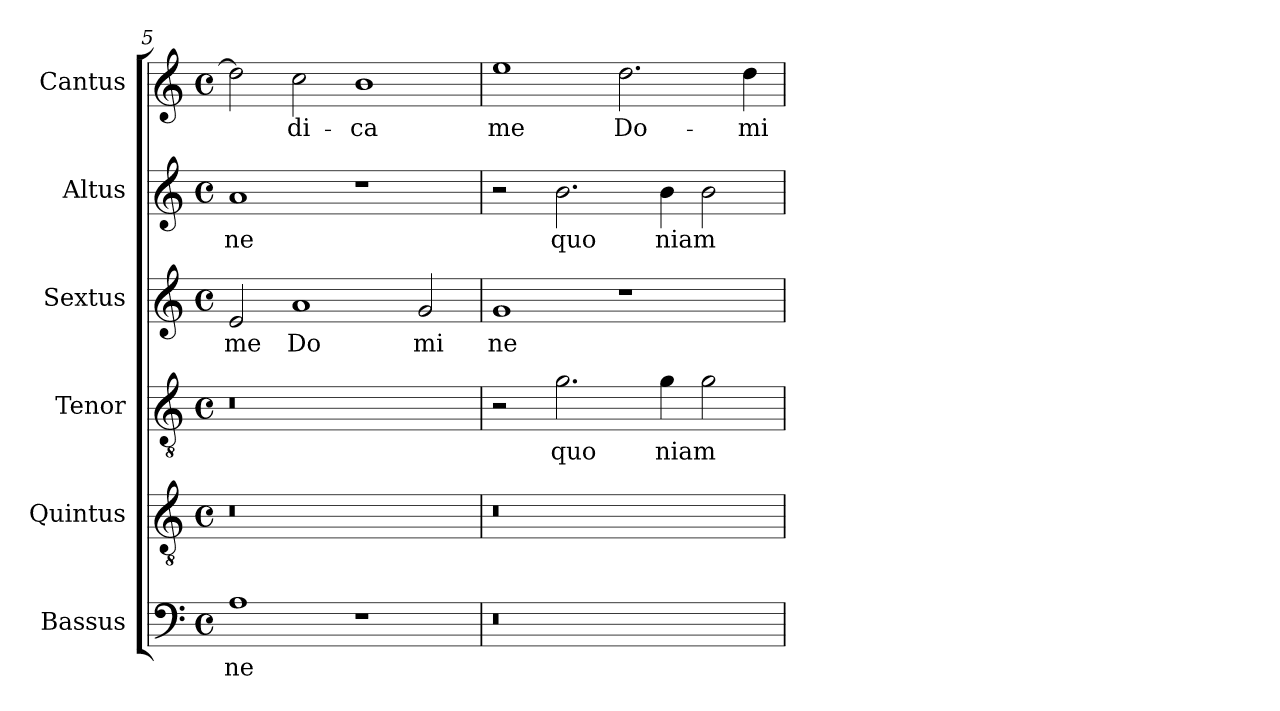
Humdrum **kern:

**kern	**text	**kern	**kern	**text	**kern	**text	**kern	**text	**kern	**text
*part6	*part6	*part5	*part4	*part4	*part3	*part3	*part2	*part2	*part1	*part1
*staff6	*staff6	*staff5	*staff4	*staff4	*staff3	*staff3	*staff2	*staff2	*staff1	*staff1
*I"Bassus	*	*I"Quintus	*I"Tenor	*	*I"Sextus	*	*I"Altus	*	*I"Cantus	*
*clefF4	*	*clefGv2	*clefGv2	*	*clefG2	*	*clefG2	*	*clefG2	*
*M4/4	*	*M4/4	*M4/4	*	*M4/4	*	*M4/4	*	*M4/4	*
*met(c)	*	*met(c)	*met(c)	*	*met(c)	*	*met(c)	*	*met(c)	*
=5	=5	=5	=5	=5	=5	=5	=5	=5	=5	=5
!	!LO:LY:b:cj	!	!	!	!	!LO:LY:b:cj	!	!LO:LY:b:cj	!	!
1A	-ne	0r	0r	.	2e/	me	1a	ne	2dd\]	.
!	!	!	!	!	!	!LO:LY:b:cj	!	!	!	!LO:LY:b:cj
.	.	.	.	.	1a	Do	.	.	2cc\	-di-
!	!	!	!	!	!	!	!	!	!	!LO:LY:b:cj
1r	.	.	.	.	.	.	1r	.	1b	-ca
!	!	!	!	!	!	!LO:LY:b:cj	!	!	!	!
.	.	.	.	.	2g/	mi	.	.	.	.
=6	=6	=6	=6	=6	=6	=6	=6	=6	=6	=6
!	!	!	!	!	!	!LO:LY:b:cj	!	!	!	!LO:LY:b:cj
0r	.	0r	2r	.	1g	ne	2r	.	1ee	me
!	!	!	!	!LO:LY:b:cj	!	!	!	!LO:LY:b:cj	!	!
.	.	.	2.g\	quo	.	.	2.b\	quo	.	.
!	!	!	!	!	!	!	!	!	!	!LO:LY:b:cj
.	.	.	.	.	1r	.	.	.	2.dd\	Do-
!	!	!	!	!LO:LY:b	!	!	!	!LO:LY:b	!	!
.	.	.	4g\	niam	.	.	4b\	niam	.	.
.	.	.	2g\	.	.	.	2b\	.	.	.
!	!	!	!	!	!	!	!	!	!	!LO:LY:b:cj
.	.	.	.	.	.	.	.	.	4dd\	-mi-
=	=	=	=	=	=	=	=	=	=	=
*-	*-	*-	*-	*-	*-	*-	*-	*-	*-	*-
